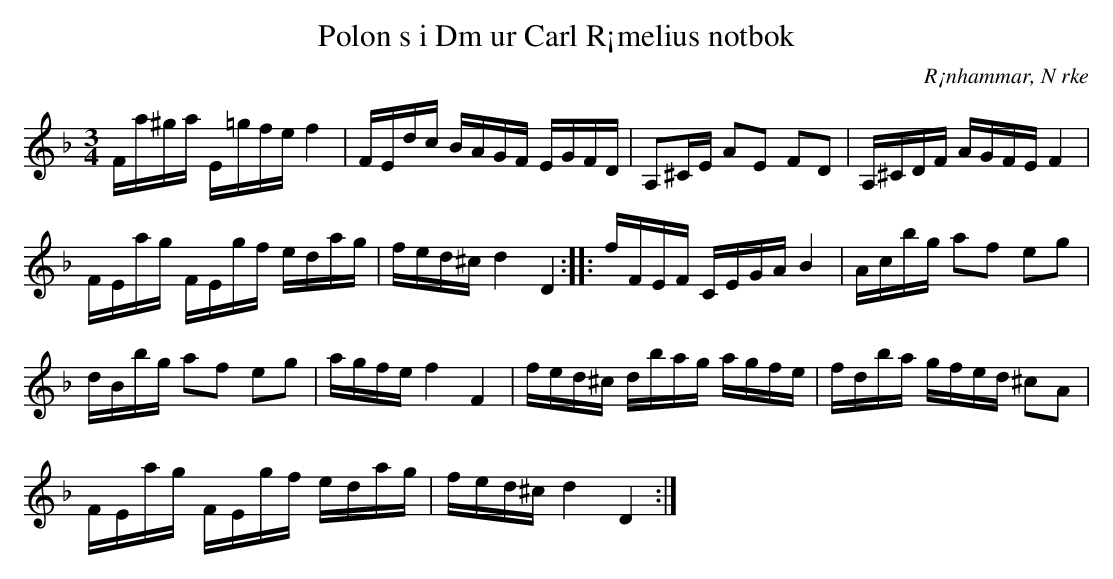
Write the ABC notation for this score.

X:1
T:Polon s i Dm ur Carl R¡melius notbok
O:R¡nhammar, N rke
M:3/4
L:1/16
K:Dm
Fa^ga E=gfe f4 | FEdc BAGF EGFD | A,2^CE A2E2 F2D2 | A,^CDF AGFE F4 |
FEag FEgf edag | fed^c d4 D4 :: fFEF CEGA B4 | Acbg a2f2 e2g2 |
dBbg a2f2 e2g2 | agfe f4 F4 | fed^c dbag agfe | fdba gfed ^c2A2 |
FEag FEgf edag | fed^c d4 D4 :|
